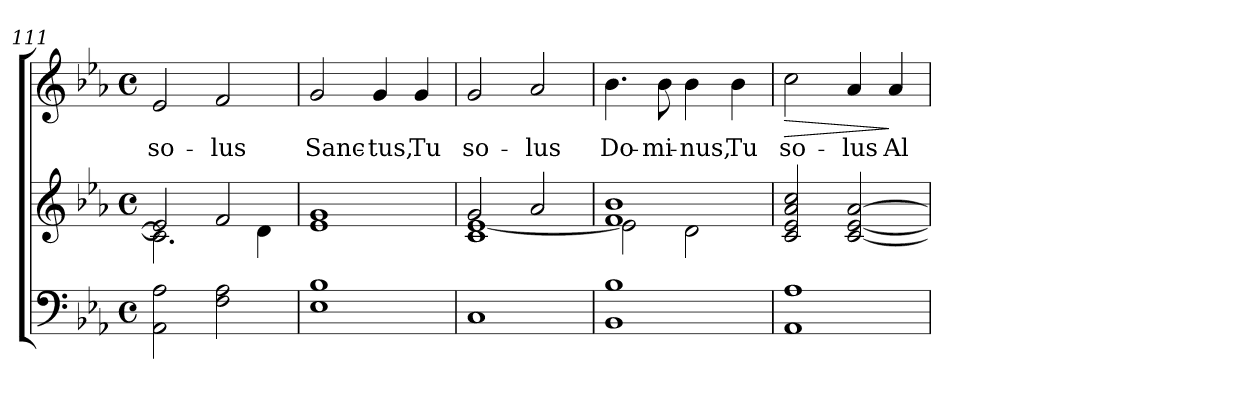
**kern	**kern	**kern	**text	**dynam
*part2	*part2	*part1	*part1	*part1
*staff3	*staff2	*staff1	*staff1	*staff1
*clefF4	*clefG2	*clefG2	*	*
*	*	*ITrd7c12	*	*
*k[b-e-a-]	*k[b-e-a-]	*k[b-e-a-]	*	*
*E-:	*E-:	*E-:	*	*
*M4/4	*M4/4	*M4/4	*	*
*met(c)	*met(c)	*met(c)	*	*
=111	=111	=111	=111	=111
*	*^	*	*	*
!	!	!	!	!LO:LY:b	!
2AA-\ 2A-\	2e-/]	2.c\]	2E-/	so-	.
!	!	!	!	!LO:LY:b	!
2F\ 2A-\	2f/	.	2F/	-lus	.
.	.	4d\	.	.	.
=112	=112	=112	=112	=112	=112
!	!	!	!	!LO:LY:b	!
1E- 1B-	1g	1e-	2G/	Sanc-	.
!	!	!	!	!LO:LY:b	!
.	.	.	4G/	-tus,	.
!	!	!	!	!LO:LY:b	!
.	.	.	4G/	Tu	.
=113	=113	=113	=113	=113	=113
!	!	!	!	!LO:LY:b	!
1C	2g/	1c [<1e-	2G/	so-	.
!	!	!	!	!LO:LY:b	!
.	2a-/	.	2A-/	-lus	.
=114	=114	=114	=114	=114	=114
!	!	!	!	!LO:LY:b	!
1BB- 1B-	1f 1b-	2e-\]	4.B-\	Do-	.
!	!	!	!	!LO:LY:b	!
.	.	.	8B-\	-mi-	.
!	!	!	!	!LO:LY:b	!
.	.	2d\	4B-\	-nus,	.
!	!	!	!	!LO:LY:b	!
.	.	.	4B-\	Tu	.
*	*v	*v	*	*	*
=115	=115	=115	=115	=115
!	!	!	!LO:LY:b	!LO:HP:b
1AA- 1A-	2c/ 2e-/ 2a-/ 2cc/	2c\	so-	>
!	!	!	!LO:LY:b	!
.	[2c/ [2e-/ [2a-/	4A-/	-lus	.
!	!	!	!LO:LY:b	!
.	.	4A-/	Al-	]
=	=	=	=	=
*-	*-	*-	*-	*-
